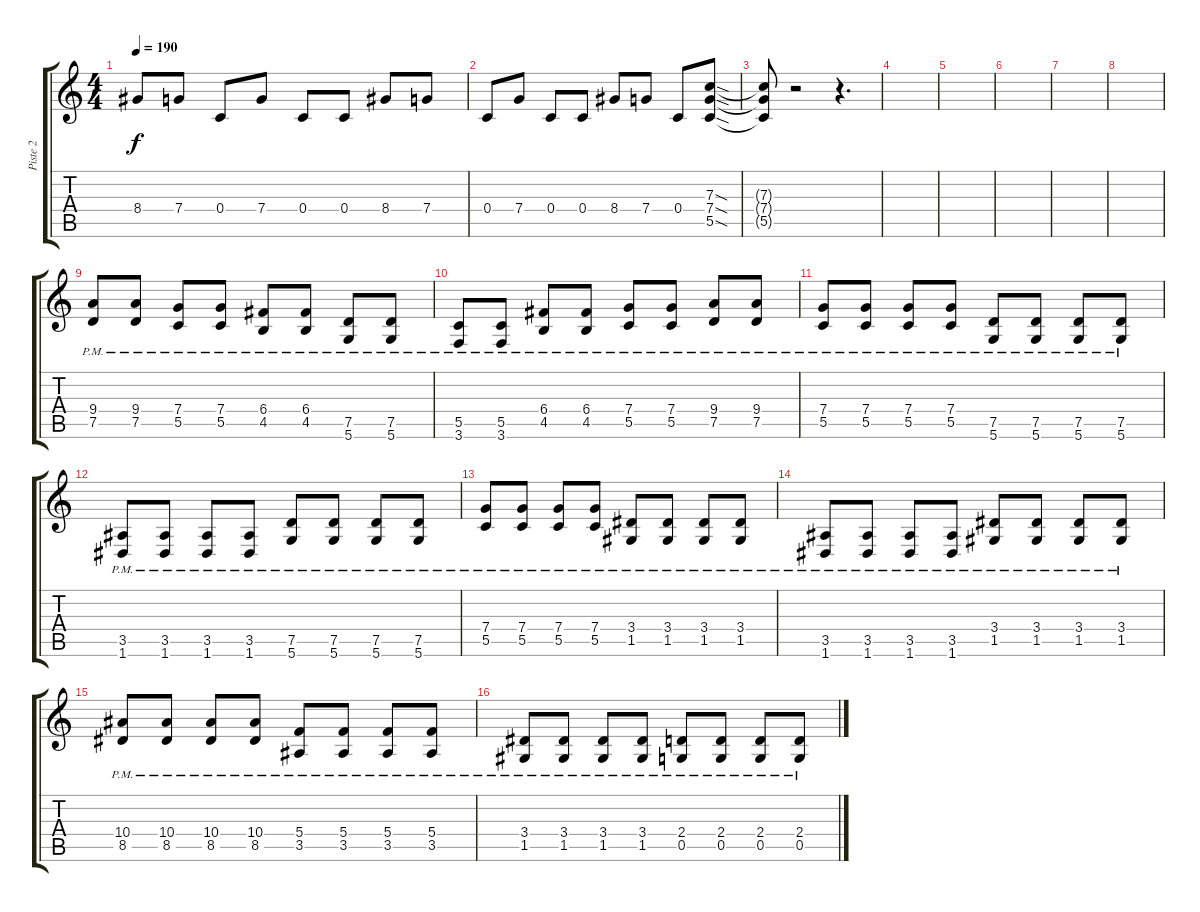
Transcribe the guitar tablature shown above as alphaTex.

\track ("Piste 2" "Piste 2") {instrument distortionguitar}
\staff {score tabs}
\tuning (D4 A3 F3 C3 G2 D2) {hide}
\ts (4 4)
\tempo 190
\clef g2
\ks c
8.4.8{dy f} 7.4.8 0.4.8 7.4.8 0.4.8 0.4.8 8.4.8 7.4.8 |
0.4.8 7.4.8 0.4.8 0.4.8 8.4.8 7.4.8 0.4.8 (7.3{sod} 7.4{sod} 5.5{sod}).8{volume 11} |
(7.3{t} 7.4{t} 5.5{t}).8 r.2 r.4{d} |
|
|
|
|
|
(9.4{pm} 7.5{pm}).8 (9.4{pm} 7.5{pm}).8 (7.4{pm} 5.5{pm}).8 (7.4{pm} 5.5{pm}).8 (6.4{pm} 4.5{pm}).8 (6.4{pm} 4.5{pm}).8 (7.5{pm} 5.6{pm}).8 (7.5{pm} 5.6{pm}).8 |
(5.5{pm} 3.6{pm}).8 (5.5{pm} 3.6{pm}).8 (6.4{pm} 4.5{pm}).8 (6.4{pm} 4.5{pm}).8 (7.4{pm} 5.5{pm}).8 (7.4{pm} 5.5{pm}).8 (9.4{pm} 7.5{pm}).8 (9.4{pm} 7.5{pm}).8 |
(7.4{pm} 5.5{pm}).8 (7.4{pm} 5.5{pm}).8 (7.4{pm} 5.5{pm}).8 (7.4{pm} 5.5{pm}).8 (7.5{pm} 5.6{pm}).8 (7.5{pm} 5.6{pm}).8 (7.5{pm} 5.6{pm}).8 (7.5{pm} 5.6{pm}).8 |
(3.5{pm} 1.6{pm}).8 (3.5{pm} 1.6{pm}).8 (3.5{pm} 1.6{pm}).8 (3.5{pm} 1.6{pm}).8 (7.5{pm} 5.6{pm}).8 (7.5{pm} 5.6{pm}).8 (7.5{pm} 5.6{pm}).8 (7.5{pm} 5.6{pm}).8 |
(7.4{pm} 5.5{pm}).8 (7.4{pm} 5.5{pm}).8 (7.4{pm} 5.5{pm}).8 (7.4{pm} 5.5{pm}).8 (3.4{pm} 1.5{pm}).8 (3.4{pm} 1.5{pm}).8 (3.4{pm} 1.5{pm}).8 (3.4{pm} 1.5{pm}).8 |
(3.5{pm} 1.6{pm}).8 (3.5{pm} 1.6{pm}).8 (3.5{pm} 1.6{pm}).8 (3.5{pm} 1.6{pm}).8 (3.4{pm} 1.5{pm}).8 (3.4{pm} 1.5{pm}).8 (3.4{pm} 1.5{pm}).8 (3.4{pm} 1.5{pm}).8 |
(10.4{pm} 8.5{pm}).8 (10.4{pm} 8.5{pm}).8 (10.4{pm} 8.5{pm}).8 (10.4{pm} 8.5{pm}).8 (5.4{pm} 3.5{pm}).8 (5.4{pm} 3.5{pm}).8 (5.4{pm} 3.5{pm}).8 (5.4{pm} 3.5{pm}).8 |
(3.4{pm} 1.5{pm}).8 (3.4{pm} 1.5{pm}).8 (3.4{pm} 1.5{pm}).8 (3.4{pm} 1.5{pm}).8 (2.4{pm} 0.5{pm}).8 (2.4{pm} 0.5{pm}).8 (2.4{pm} 0.5{pm}).8 (2.4{pm} 0.5{pm}).8
